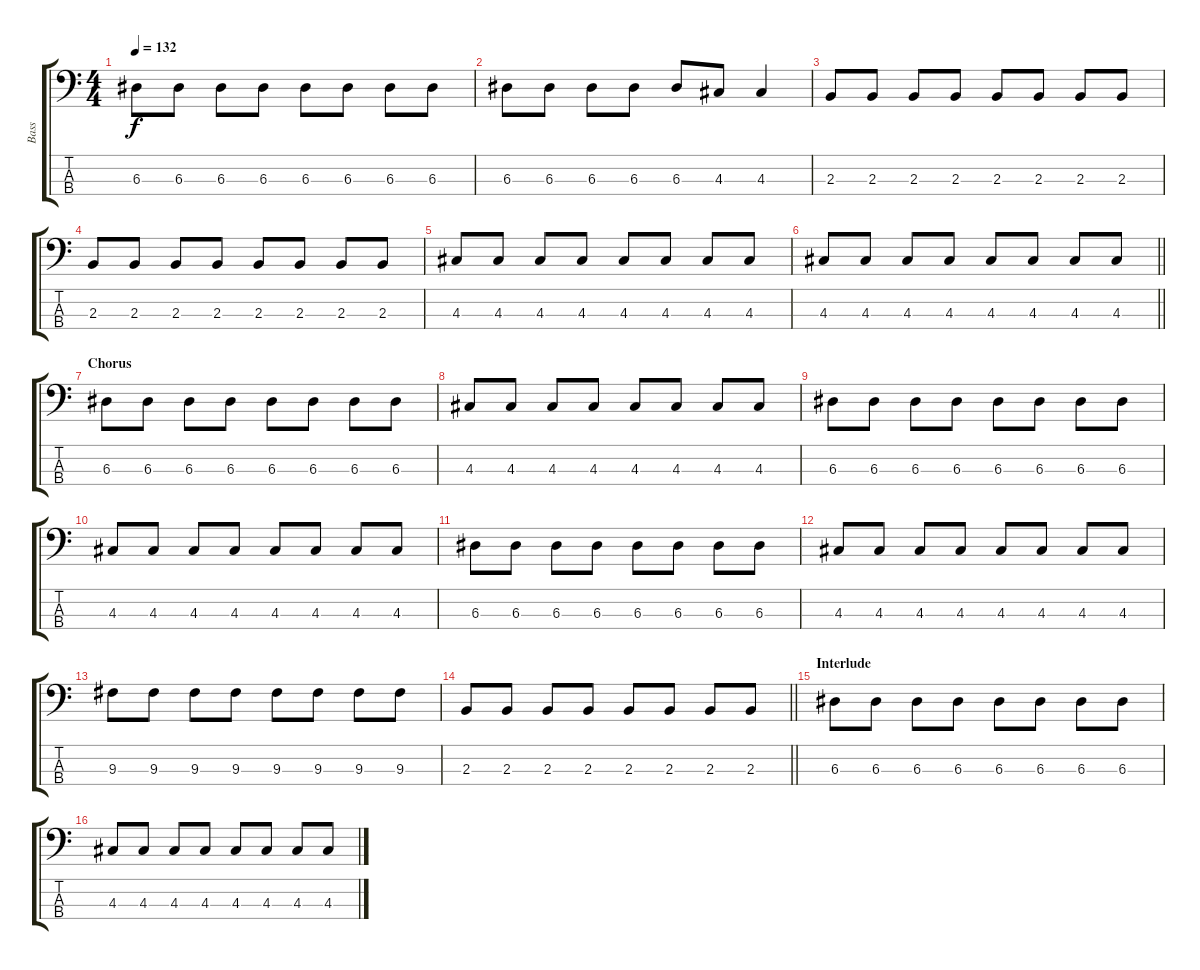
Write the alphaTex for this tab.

\track ("Bass" "Bass") {instrument electricbassfinger}
\staff {score tabs}
\tuning (G2 D2 A1 E1) {hide}
\ts (4 4)
\tempo 132
\clef f4
\ks c
6.3.8{dy f} 6.3.8 6.3.8 6.3.8 6.3.8 6.3.8 6.3.8 6.3.8 |
6.3.8 6.3.8 6.3.8 6.3.8 6.3.8 4.3.8 4.3.4 |
2.3.8 2.3.8 2.3.8 2.3.8 2.3.8 2.3.8 2.3.8 2.3.8 |
2.3.8 2.3.8 2.3.8 2.3.8 2.3.8 2.3.8 2.3.8 2.3.8 |
4.3.8 4.3.8 4.3.8 4.3.8 4.3.8 4.3.8 4.3.8 4.3.8 |
\barLineRight lightlight
4.3.8 4.3.8 4.3.8 4.3.8 4.3.8 4.3.8 4.3.8 4.3.8 |
\section ("" "Chorus")
6.3.8 6.3.8 6.3.8 6.3.8 6.3.8 6.3.8 6.3.8 6.3.8 |
4.3.8 4.3.8 4.3.8 4.3.8 4.3.8 4.3.8 4.3.8 4.3.8 |
6.3.8 6.3.8 6.3.8 6.3.8 6.3.8 6.3.8 6.3.8 6.3.8 |
4.3.8 4.3.8 4.3.8 4.3.8 4.3.8 4.3.8 4.3.8 4.3.8 |
6.3.8 6.3.8 6.3.8 6.3.8 6.3.8 6.3.8 6.3.8 6.3.8 |
4.3.8 4.3.8 4.3.8 4.3.8 4.3.8 4.3.8 4.3.8 4.3.8 |
9.3.8 9.3.8 9.3.8 9.3.8 9.3.8 9.3.8 9.3.8 9.3.8 |
\barLineRight lightlight
2.3.8 2.3.8 2.3.8 2.3.8 2.3.8 2.3.8 2.3.8 2.3.8 |
\section ("" "Interlude")
6.3.8 6.3.8 6.3.8 6.3.8 6.3.8 6.3.8 6.3.8 6.3.8 |
4.3.8 4.3.8 4.3.8 4.3.8 4.3.8 4.3.8 4.3.8 4.3.8
